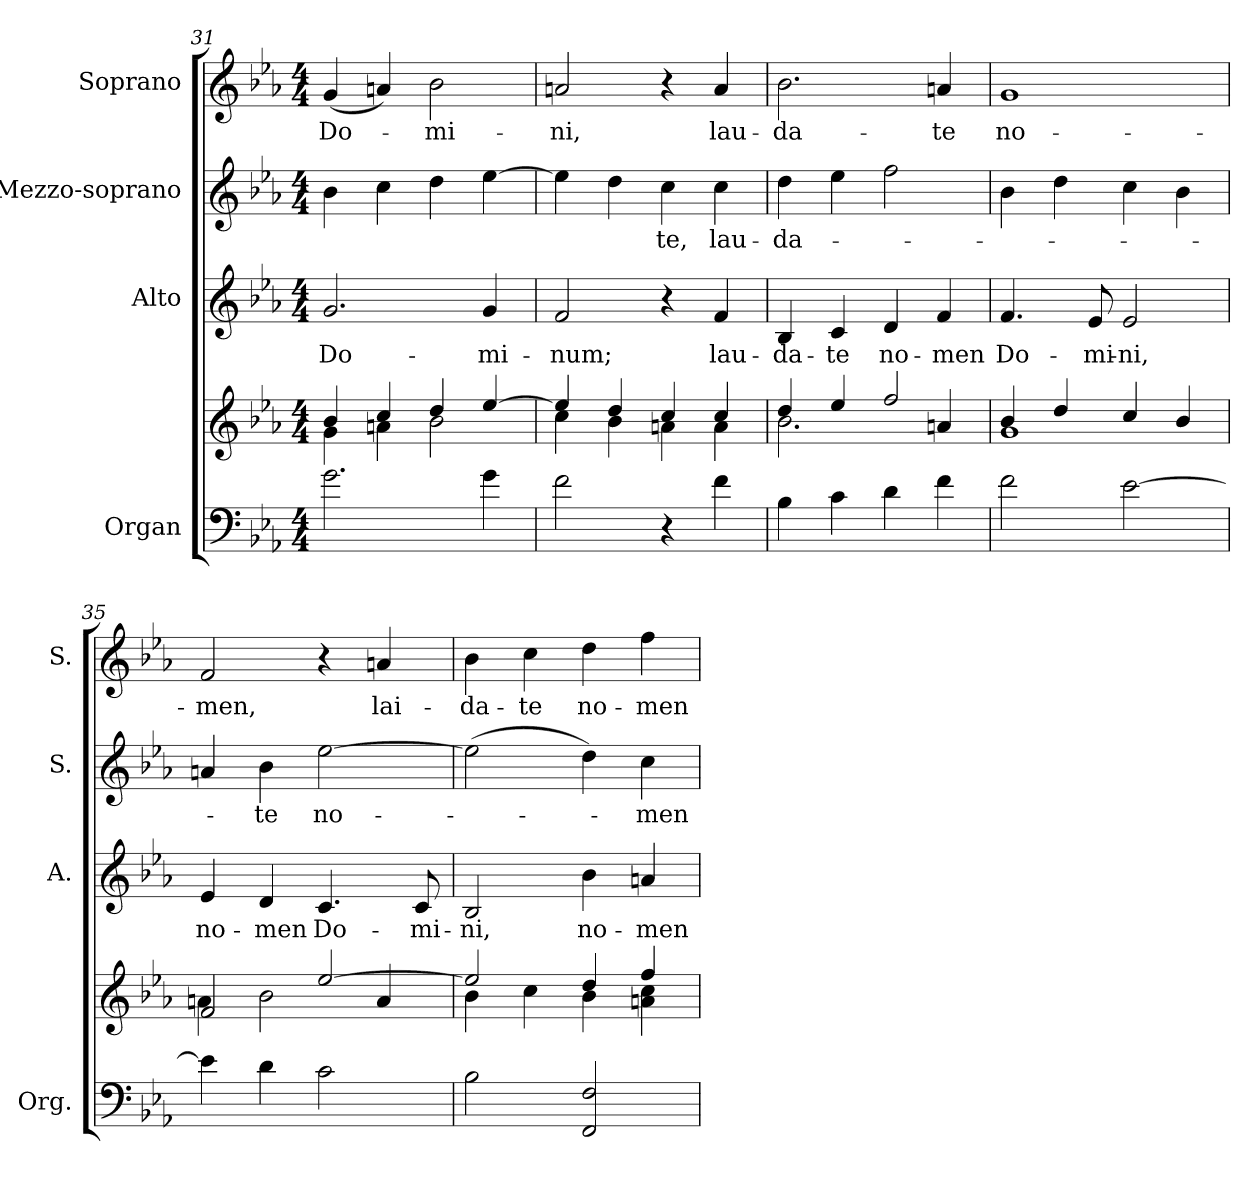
**kern	**kern	**kern	**text	**kern	**text	**kern	**text
*part4	*part4	*part3	*part3	*part2	*part2	*part1	*part1
*staff5	*staff4	*staff3	*staff3	*staff2	*staff2	*staff1	*staff1
*I"Organ	*	*I"Alto	*	*I"Mezzo-soprano	*	*I"Soprano	*
*I'Org.	*	*I'A.	*	*I'S.	*	*I'S.	*
*clefF4	*clefG2	*clefG2	*	*clefG2	*	*clefG2	*
*k[b-e-a-]	*k[b-e-a-]	*k[b-e-a-]	*	*k[b-e-a-]	*	*k[b-e-a-]	*
*E-:	*E-:	*E-:	*	*E-:	*	*E-:	*
*M4/4	*M4/4	*M4/4	*	*M4/4	*	*M4/4	*
=31	=31	=31	=31	=31	=31	=31	=31
*	*^	*	*	*	*	*	*
!	!	!	!	!LO:LY:b:color=#000000	!	!	!	!
!	!	!	!	!	!	!	!	!LO:LY:b:color=#000000
2.gi\	4b-i/	4gi\	2.gi/	Do-	4b-i\	.	(4gi/	Do-
.	4cci/	4ani\	.	.	4cci\	.	4ani/)	.
!	!	!	!	!	!	!	!	!LO:LY:b:color=#000000
.	4ddi/	2b-i\	.	.	4ddi\	.	2b-i\	-mi-
!	!	!	!	!LO:LY:b:color=#000000	!	!	!	!
4gi\	[4ee-i/	.	4gi/	-mi-	[4ee-i\	.	.	.
=32	=32	=32	=32	=32	=32	=32	=32	=32
!	!	!	!	!LO:LY:b:color=#000000	!	!	!	!
!	!	!	!	!	!	!	!	!LO:LY:b:color=#000000
2fi\	4ee-i/]	4cci\	2fi/	-num;	4ee-i\]	.	2ani/	-ni,
.	4ddi/	4b-i\	.	.	4ddi\	.	.	.
!	!	!	!	!	!	!LO:LY:b:color=#000000	!	!
4r	4cci/	4ani\	4r	.	4cci\	-te,	4r	.
!	!	!	!	!LO:LY:b:color=#000000	!	!	!	!
!	!	!	!	!	!	!LO:LY:b:color=#000000	!	!
!	!	!	!	!	!	!	!	!LO:LY:b:color=#000000
4fi\	4cci/	4ai\	4fi/	lau-	4cci\	lau-	4ai/	lau-
=33	=33	=33	=33	=33	=33	=33	=33	=33
!	!	!	!	!LO:LY:b:color=#000000	!	!	!	!
!	!	!	!	!	!	!LO:LY:b:color=#000000	!	!
!	!	!	!	!	!	!	!	!LO:LY:b:color=#000000
4B-i\	4ddi/	2.b-i\	4B-i/	-da-	4ddi\	-da-	2.b-i\	-da-
!	!	!	!	!LO:LY:b:color=#000000	!	!	!	!
4ci\	4ee-i/	.	4ci/	-te	4ee-i\	.	.	.
!	!	!	!	!LO:LY:b:color=#000000	!	!	!	!
4di\	2ffi/	.	4di/	no-	2ffi\	.	.	.
!	!	!	!	!LO:LY:b:color=#000000	!	!	!	!
!	!	!	!	!	!	!	!	!LO:LY:b:color=#000000
4fi\	.	4ani/	4fi/	-men	.	.	4ani/	-te
=34	=34	=34	=34	=34	=34	=34	=34	=34
!	!	!	!	!LO:LY:b:color=#000000	!	!	!	!
!	!	!	!	!	!	!	!	!LO:LY:b:color=#000000
2fi\	4b-i/	1gi	4.fi/	Do-	4b-i\	.	1gi	no-
.	4ddi/	.	.	.	4ddi\	.	.	.
!	!	!	!	!LO:LY:b:color=#000000	!	!	!	!
.	.	.	8e-i/	-mi-	.	.	.	.
!	!	!	!	!LO:LY:b:color=#000000	!	!	!	!
[2e-i\	4cci/	.	2e-i/	-ni,	4cci\	.	.	.
.	4b-i/	.	.	.	4b-i\	.	.	.
=35	=35	=35	=35	=35	=35	=35	=35	=35
!	!	!	!	!LO:LY:b:color=#000000	!	!	!	!
!	!	!	!	!	!	!	!	!LO:LY:b:color=#000000
4e-i\]	2fi/	4ani\	4e-i/	no-	4ani/	.	2fi/	-men,
!	!	!	!	!LO:LY:b:color=#000000	!	!	!	!
!	!	!	!	!	!	!LO:LY:b:color=#000000	!	!
4di\	.	2b-i\	4di/	-men	4b-i\	-te	.	.
!	!	!	!	!LO:LY:b:color=#000000	!	!	!	!
!	!	!	!	!	!	!LO:LY:b:color=#000000	!	!
2ci\	[2ee-i/	.	4.ci/	Do-	[2ee-i\	no-	4r	.
!	!	!	!	!	!	!	!	!LO:LY:b:color=#000000
.	.	4ai/	.	.	.	.	4ani/	lai-
!	!	!	!	!LO:LY:b:color=#000000	!	!	!	!
.	.	.	8ci/	-mi-	.	.	.	.
=36	=36	=36	=36	=36	=36	=36	=36	=36
!	!	!	!	!LO:LY:b:color=#000000	!	!	!	!
!	!	!	!	!	!	!	!	!LO:LY:b:color=#000000
2B-i\	2ee-i/]	4b-i\	2B-i/	-ni,	(2ee-i\]	.	4b-i\	-da-
!	!	!	!	!	!	!	!	!LO:LY:b:color=#000000
.	.	4cci\	.	.	.	.	4cci\	-te
!	!	!	!	!LO:LY:b:color=#000000	!	!	!	!
!	!	!	!	!	!	!	!	!LO:LY:b:color=#000000
2FFi/ 2Fi	4ddi/	4b-i\	4b-i\	no-	4ddi\)	.	4ddi\	no-
!	!	!	!	!LO:LY:b:color=#000000	!	!	!	!
!	!	!	!	!	!	!LO:LY:b:color=#000000	!	!
!	!	!	!	!	!	!	!	!LO:LY:b:color=#000000
.	4ffi/	4ani\ 4cci	4ani/	-men	4cci\	-men	4ffi\	-men
*	*v	*v	*	*	*	*	*	*
=	=	=	=	=	=	=	=
*-	*-	*-	*-	*-	*-	*-	*-
